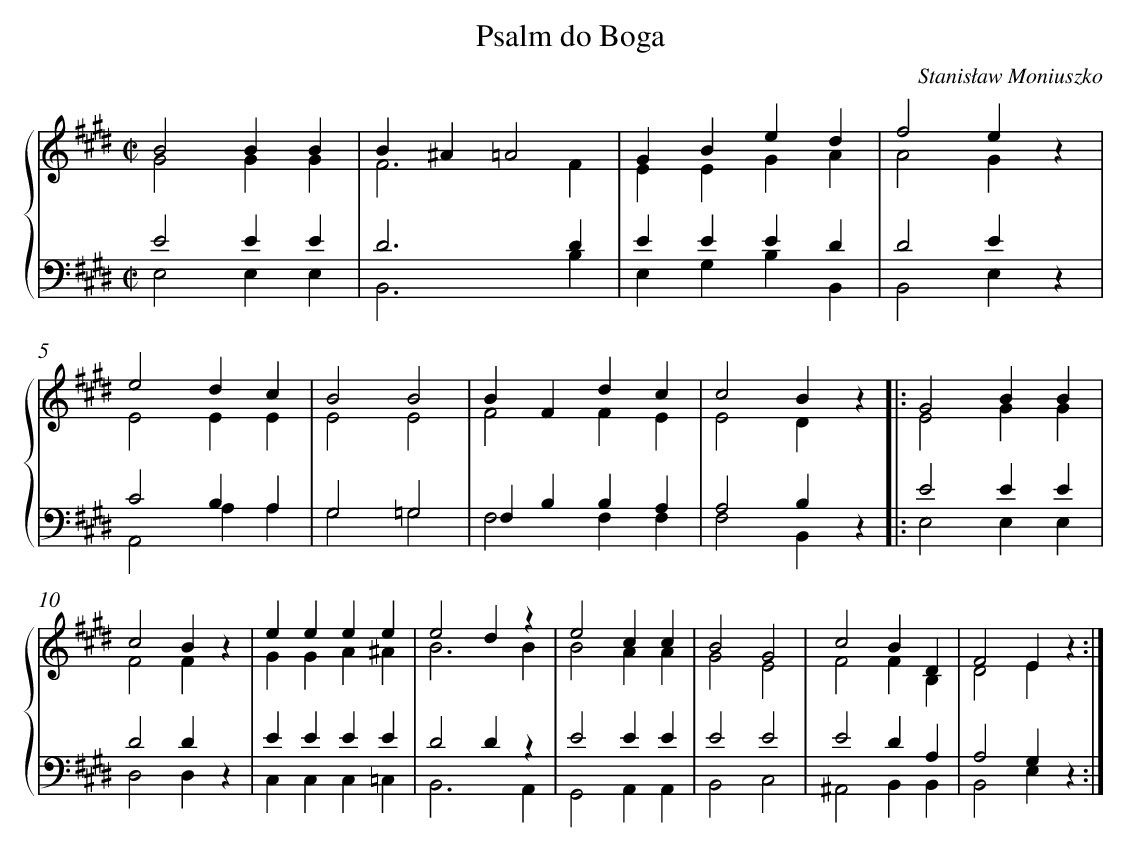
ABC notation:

X:1
T: Psalm do Boga
C: Stanisław Moniuszko
L: 1/4
M: C|
%%staves {1 2}
V: 1 clef=treble
V: 2 clef=bass
K: E
[V:1] B2BB & G2GG |
[V:2] E2EE & E,2E,E, |
[V:1] B^A=A2 & F3F |
[V:2] D3D & B,,3B, |
[V:1] GBed & EEGA |
[V:2] EEED & E,G,B,B,, |
[V:1] f2ez & A2Gz |
[V:2] D2Ez & B,,2E,z |
[V:1] e2dc & E2EE |
[V:2] C2B,A, & A,,2A,A, |
[V:1] B2B2 & E2E2 |
[V:2] G,2=G,2 & G,2=G,2 |
[V:1] BFdc & F2FE |
[V:2] F,B,B,A, & F,2F,F, |
[V:1] c2Bz & E2Dz ]|:
[V:2] A,2B,z & F,2B,,z ]|:
[V:1] G2BB & E2GG |
[V:2] E2EE & E,2E,E, |
[V:1] c2Bz & F2Fz |
[V:2] D2Dz & D,2D,z |
[V:1] eeee & GGA^A |
[V:2] EEEE & C,C,C,=C, |
[V:1] e2dz & B3B |
[V:2] D2Dz & B,,3A,, |
[V:1] e2cc & B2AA |
[V:2] E2EE & G,,2A,,A,, |
[V:1] B2G2 & G2E2 |
[V:2] E2E2 & B,,2C,2 |
[V:1] c2BD & F2FB, |
[V:2] E2DA, & ^A,,2B,,B,, |
[V:1] F2Ez & D2Ez :|]
[V:2] A,2G,z & B,,2E,z :|]
